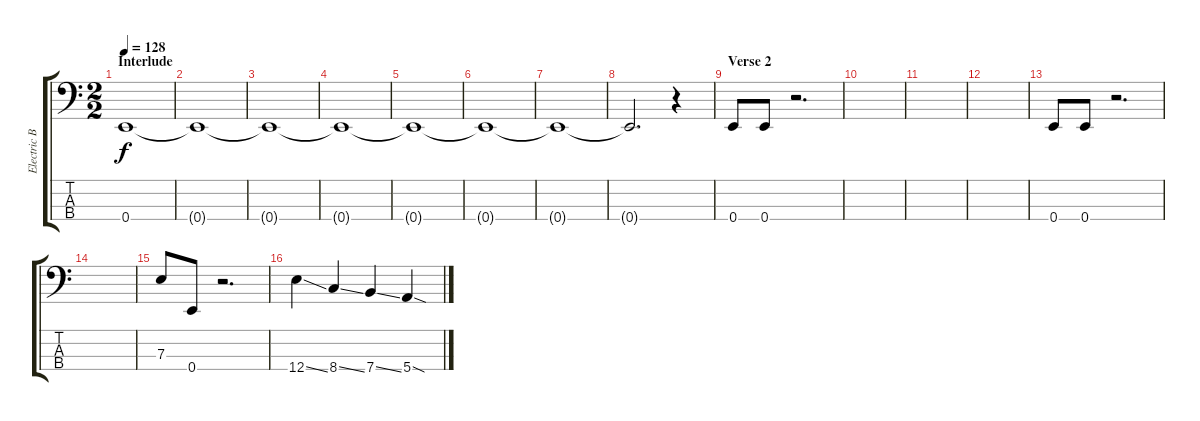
\track ("Electric Bass" "Electric B") {instrument electricbassfinger}
\staff {score tabs}
\tuning (G2 D2 A1 E1) {hide}
\ts (2 2)
\section ("" "Interlude")
\tempo 128
\clef f4
\ks c
0.4.1{dy f} |
0.4{t}.1 |
0.4{t}.1 |
0.4{t}.1 |
0.4{t}.1 |
0.4{t}.1 |
0.4{t}.1 |
0.4{t}.2{d} r.4 |
\section ("" "Verse 2")
0.4.8 0.4.8 r.2{d} |
|
|
|
0.4.8 0.4.8 r.2{d} |
|
7.3.8 0.4.8 r.2{d} |
12.4{ss}.4 8.4{ss}.4 7.4{ss}.4 5.4{sod}.4
